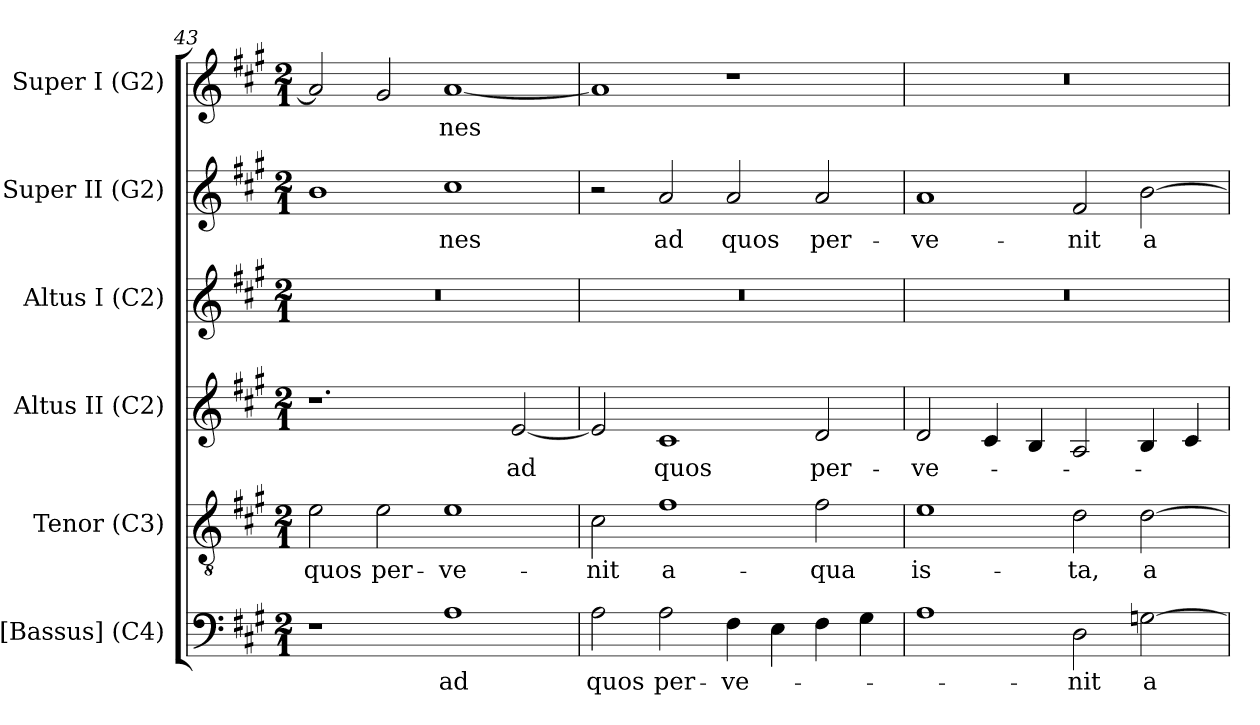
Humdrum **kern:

**kern	**text	**kern	**text	**kern	**text	**kern	**kern	**text	**kern	**text
*part6	*part6	*part5	*part5	*part4	*part4	*part3	*part2	*part2	*part1	*part1
*staff6	*staff6	*staff5	*staff5	*staff4	*staff4	*staff3	*staff2	*staff2	*staff1	*staff1
*I"[Bassus] (C4)	*	*I"Tenor (C3)	*	*I"Altus II (C2)	*	*I"Altus I (C2)	*I"Super II (G2)	*	*I"Super I (G2)	*
*I'B.	*	*I'T.	*	*I'A2	*	*I'A1	*I'S2	*	*I'S1	*
*clefF4	*	*clefGv2	*	*clefG2	*	*clefG2	*clefG2	*	*clefG2	*
*	*	*ITrd7c12	*	*	*	*	*	*	*	*
*k[f#c#g#]	*	*k[f#c#g#]	*	*k[f#c#g#]	*	*k[f#c#g#]	*k[f#c#g#]	*	*k[f#c#g#]	*
*A:	*	*A:	*	*A:	*	*A:	*A:	*	*A:	*
*M2/1	*	*M2/1	*	*M2/1	*	*M2/1	*M2/1	*	*M2/1	*
=43	=43	=43	=43	=43	=43	=43	=43	=43	=43	=43
!	!	!	!LO:LY:b:color=#000000	!	!	!LO:N:vis=1	!	!	!	!
1r	.	2Ei\	quos	1.r	.	0r	1bi	.	2ai/]	.
!	!	!	!LO:LY:b:color=#000000	!	!	!	!	!	!	!
.	.	2Ei\	per-	.	.	.	.	.	2g#i/	.
!	!LO:LY:b:color=#000000	!	!	!	!	!	!	!	!	!
!	!	!	!LO:LY:b:color=#000000	!	!	!	!	!	!	!
!	!	!	!	!	!	!	!	!LO:LY:b:color=#000000	!	!
!	!	!	!	!	!	!	!	!	!	!LO:LY:b:color=#000000
1Ai	ad	1Ei	-ve-	.	.	.	1cc#i	-nes	[1ai	-nes
!	!	!	!	!	!LO:LY:b:color=#000000	!	!	!	!	!
.	.	.	.	[2ei/	ad	.	.	.	.	.
!!LO:PB:g=z
=44	=44	=44	=44	=44	=44	=44	=44	=44	=44	=44
!	!LO:LY:b:color=#000000	!	!	!	!	!	!	!	!	!
!	!	!	!LO:LY:b:color=#000000	!	!	!LO:N:vis=1	!	!	!	!
2Ai\	quos	2C#i\	-nit	2ei/]	.	0r	2r	.	1ai]	.
!	!LO:LY:b:color=#000000	!	!	!	!	!	!	!	!	!
!	!	!	!LO:LY:b:color=#000000	!	!	!	!	!	!	!
!	!	!	!	!	!LO:LY:b:color=#000000	!	!	!	!	!
!	!	!	!	!	!	!	!	!LO:LY:b:color=#000000	!	!
2Ai\	per-	1F#i	a-	1c#i	quos	.	2ai/	ad	.	.
!	!LO:LY:b:color=#000000	!	!	!	!	!	!	!	!	!
!	!	!	!	!	!	!	!	!LO:LY:b:color=#000000	!	!
4F#i\	-ve-	.	.	.	.	.	2ai/	quos	1r	.
4Ei\	.	.	.	.	.	.	.	.	.	.
!	!	!	!LO:LY:b:color=#000000	!	!	!	!	!	!	!
!	!	!	!	!	!LO:LY:b:color=#000000	!	!	!	!	!
!	!	!	!	!	!	!	!	!LO:LY:b:color=#000000	!	!
4F#i\	.	2F#i\	-qua	2di/	per-	.	2ai/	per-	.	.
4G#i\	.	.	.	.	.	.	.	.	.	.
=45	=45	=45	=45	=45	=45	=45	=45	=45	=45	=45
!	!	!	!LO:LY:b:color=#000000	!	!	!	!	!	!	!
!	!	!	!	!	!LO:LY:b:color=#000000	!LO:N:vis=1	!	!	!	!
!	!	!	!	!	!	!	!	!LO:LY:b:color=#000000	!LO:N:vis=1	!
1Ai	.	1Ei	is-	2di/	-ve-	0r	1ai	-ve-	0r	.
.	.	.	.	4c#i/	.	.	.	.	.	.
.	.	.	.	4Bi/	.	.	.	.	.	.
!	!LO:LY:b:color=#000000	!	!	!	!	!	!	!	!	!
!	!	!	!LO:LY:b:color=#000000	!	!	!	!	!	!	!
!	!	!	!	!	!	!	!	!LO:LY:b:color=#000000	!	!
2Di\	-nit	2Di\	-ta,	2Ai/	.	.	2f#i/	-nit	.	.
!	!LO:LY:b:color=#000000	!	!	!	!	!	!	!	!	!
!	!	!	!LO:LY:b:color=#000000	!	!	!	!	!	!	!
!	!	!	!	!	!	!	!	!LO:LY:b:color=#000000	!	!
[2Gni\	a-	[2Di\	a-	4Bi/	.	.	[2bi\	a-	.	.
.	.	.	.	4c#i/	.	.	.	.	.	.
=	=	=	=	=	=	=	=	=	=	=
*-	*-	*-	*-	*-	*-	*-	*-	*-	*-	*-
